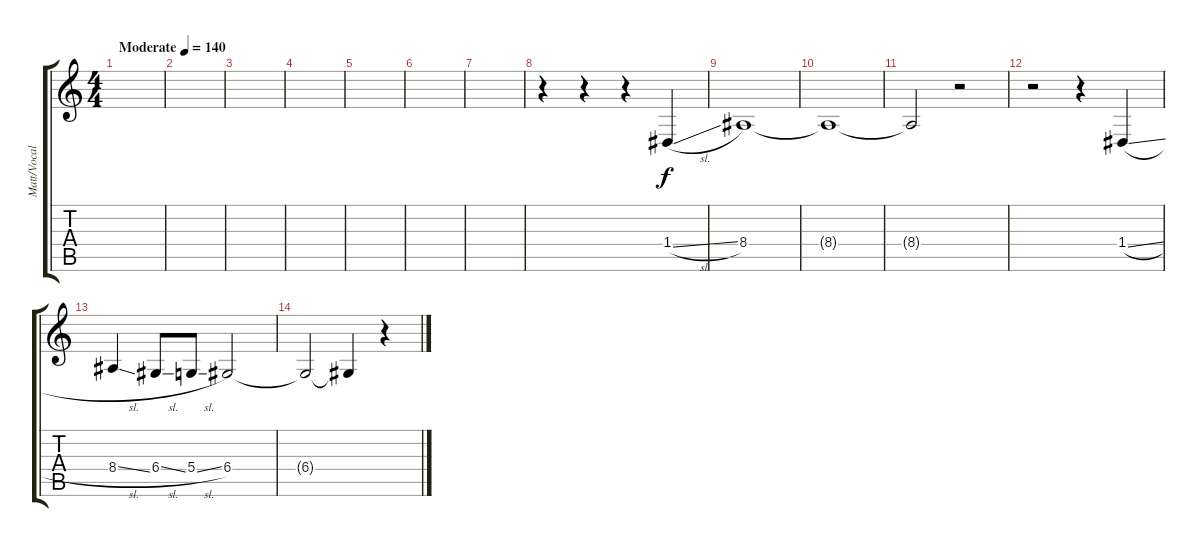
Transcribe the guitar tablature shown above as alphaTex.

\track ("Matt/Vocals" "Matt/Vocal") {instrument flute}
\staff {score tabs}
\tuning (E4 B3 G3 D3 A2 E2) {hide}
\ts (4 4)
\tempo (140 "Moderate")
\clef g2
\ks c
|
|
|
|
|
|
|
r.4 r.4 r.4 1.4{sl}.4 |
8.4.1 |
8.4{t}.1 |
8.4{t}.2 r.2 |
r.2 r.4 1.4{sl}.4 |
8.4{sl}.4 6.4{sl}.8 5.4{sl}.8 6.4.2 |
6.4{t}.2 6.4{t}.4 r.4
